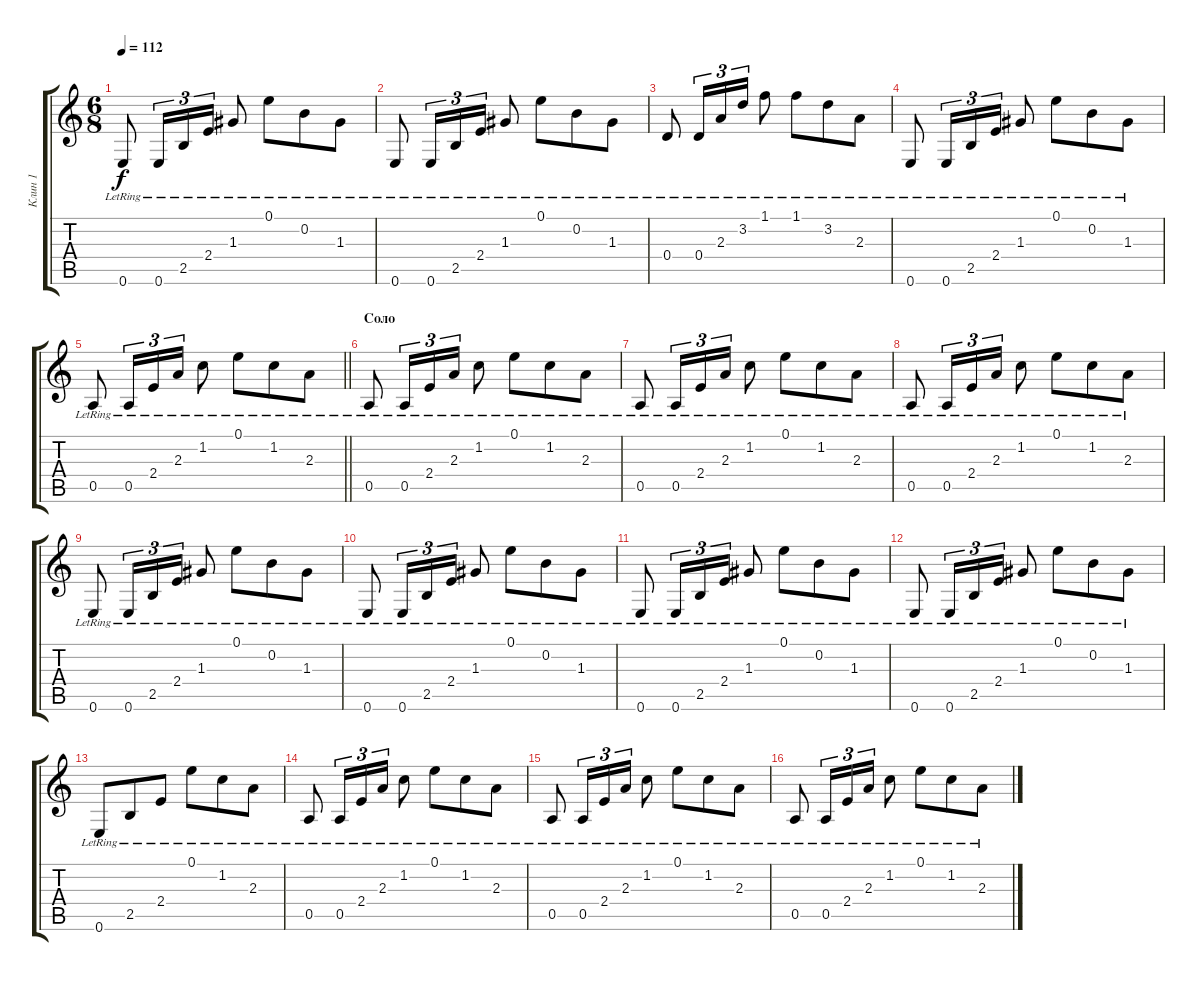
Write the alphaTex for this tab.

\track ("Клин 1" "Клин 1") {instrument electricguitarclean}
\staff {score tabs}
\tuning (E4 B3 G3 D3 A2 E2) {hide}
\ts (6 8)
\tempo 112
\clef g2
\ks c
0.6{lr}.8{dy f} 0.6{lr}.16{tu (3 2)} 2.5{lr}.16{tu (3 2)} 2.4{lr}.16{tu (3 2)} 1.3{lr}.8 0.1{lr}.8 0.2{lr}.8 1.3{lr}.8 |
0.6{lr}.8 0.6{lr}.16{tu (3 2)} 2.5{lr}.16{tu (3 2)} 2.4{lr}.16{tu (3 2)} 1.3{lr}.8 0.1{lr}.8 0.2{lr}.8 1.3{lr}.8 |
0.4{lr}.8 0.4{lr}.16{tu (3 2)} 2.3{lr}.16{tu (3 2)} 3.2{lr}.16{tu (3 2)} 1.1{lr}.8 1.1{lr}.8 3.2{lr}.8 2.3{lr}.8 |
0.6{lr}.8 0.6{lr}.16{tu (3 2)} 2.5{lr}.16{tu (3 2)} 2.4{lr}.16{tu (3 2)} 1.3{lr}.8 0.1{lr}.8 0.2{lr}.8 1.3{lr}.8 |
\barLineRight lightlight
0.5{lr}.8 0.5{lr}.16{tu (3 2)} 2.4{lr}.16{tu (3 2)} 2.3{lr}.16{tu (3 2)} 1.2{lr}.8 0.1{lr}.8 1.2{lr}.8 2.3{lr}.8 |
\section ("" "Соло")
0.5{lr}.8 0.5{lr}.16{tu (3 2)} 2.4{lr}.16{tu (3 2)} 2.3{lr}.16{tu (3 2)} 1.2{lr}.8 0.1{lr}.8 1.2{lr}.8 2.3{lr}.8 |
0.5{lr}.8 0.5{lr}.16{tu (3 2)} 2.4{lr}.16{tu (3 2)} 2.3{lr}.16{tu (3 2)} 1.2{lr}.8 0.1{lr}.8 1.2{lr}.8 2.3{lr}.8 |
0.5{lr}.8 0.5{lr}.16{tu (3 2)} 2.4{lr}.16{tu (3 2)} 2.3{lr}.16{tu (3 2)} 1.2{lr}.8 0.1{lr}.8 1.2{lr}.8 2.3{lr}.8 |
0.6{lr}.8 0.6{lr}.16{tu (3 2)} 2.5{lr}.16{tu (3 2)} 2.4{lr}.16{tu (3 2)} 1.3{lr}.8 0.1{lr}.8 0.2{lr}.8 1.3{lr}.8 |
0.6{lr}.8 0.6{lr}.16{tu (3 2)} 2.5{lr}.16{tu (3 2)} 2.4{lr}.16{tu (3 2)} 1.3{lr}.8 0.1{lr}.8 0.2{lr}.8 1.3{lr}.8 |
0.6{lr}.8 0.6{lr}.16{tu (3 2)} 2.5{lr}.16{tu (3 2)} 2.4{lr}.16{tu (3 2)} 1.3{lr}.8 0.1{lr}.8 0.2{lr}.8 1.3{lr}.8 |
0.6{lr}.8 0.6{lr}.16{tu (3 2)} 2.5{lr}.16{tu (3 2)} 2.4{lr}.16{tu (3 2)} 1.3{lr}.8 0.1{lr}.8 0.2{lr}.8 1.3{lr}.8 |
0.6{lr}.8 2.5{lr}.8 2.4{lr}.8 0.1{lr}.8 1.2{lr}.8 2.3{lr}.8 |
0.5{lr}.8 0.5{lr}.16{tu (3 2)} 2.4{lr}.16{tu (3 2)} 2.3{lr}.16{tu (3 2)} 1.2{lr}.8 0.1{lr}.8 1.2{lr}.8 2.3{lr}.8 |
0.5{lr}.8 0.5{lr}.16{tu (3 2)} 2.4{lr}.16{tu (3 2)} 2.3{lr}.16{tu (3 2)} 1.2{lr}.8 0.1{lr}.8 1.2{lr}.8 2.3{lr}.8 |
0.5{lr}.8 0.5{lr}.16{tu (3 2)} 2.4{lr}.16{tu (3 2)} 2.3{lr}.16{tu (3 2)} 1.2{lr}.8 0.1{lr}.8 1.2{lr}.8 2.3{lr}.8
